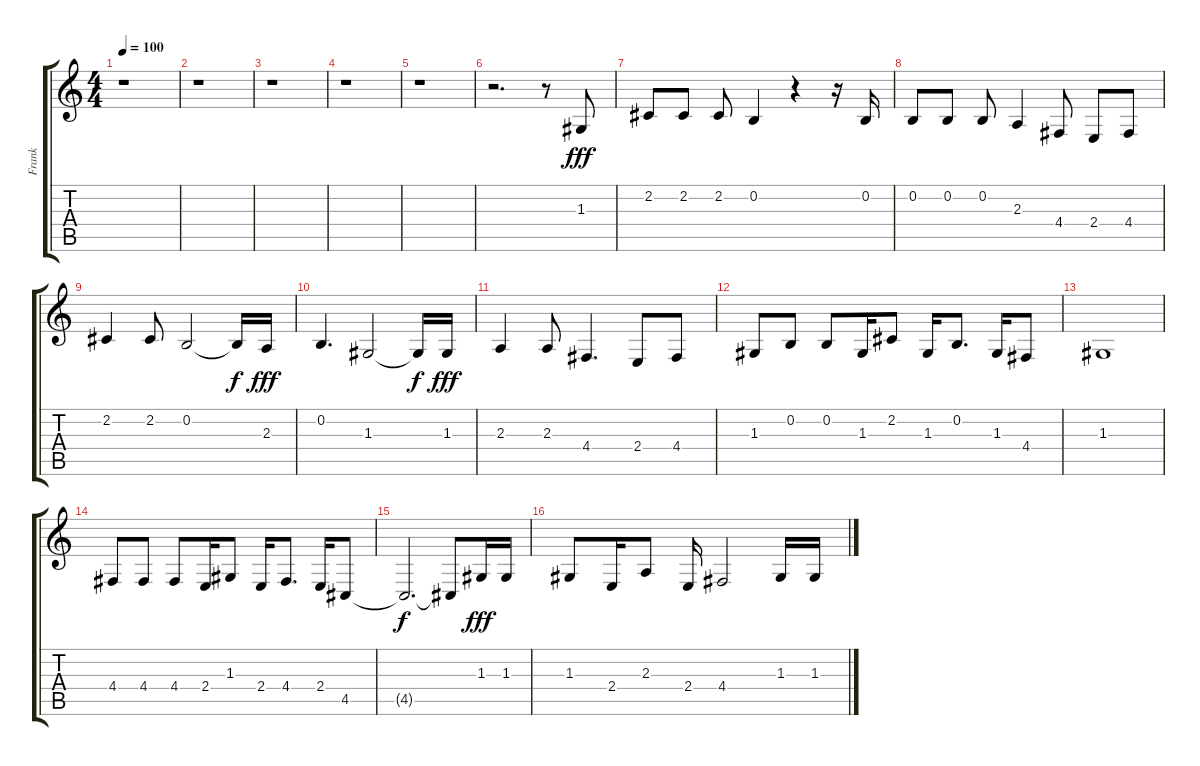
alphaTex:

\track ("Frank" "Frank") {instrument lead6voice}
\staff {score tabs}
\tuning (E4 B3 G3 D3 A2 E2) {hide}
\ts (4 4)
\tempo 100
\clef g2
\ks c
r.1{dy fff instrument lead6voice} |
r.1 |
r.1 |
r.1 |
r.1 |
r.2{d} r.8 1.3.8 |
2.2.8 2.2.8 2.2.8 0.2.4 r.4 r.16 0.2.16 |
0.2.8 0.2.8 0.2.8 2.3.4 4.4.8 2.4.8 4.4.8 |
2.2.4 2.2.8 0.2.2 0.2{t}.16{dy f} 2.3.16{dy fff} |
0.2.4{d} 1.3.2 1.3{t}.16{dy f} 1.3.16{dy fff} |
2.3.4 2.3.8 4.4.4{d} 2.4.8 4.4.8 |
1.3.8 0.2.8 0.2.8 1.3.16 2.2.8 1.3.16 0.2.8{d} 1.3.16 4.4.8 |
1.3.1 |
4.4.8 4.4.8 4.4.8 2.4.16 1.3.8 2.4.16 4.4.8{d} 2.4.16 4.5.8 |
4.5{t}.2{d dy f} 4.5{t}.8 1.3.16{dy fff} 1.3.16 |
1.3.8 2.4.16 2.3.8 2.4.16 4.4.2 1.3.16 1.3.16
